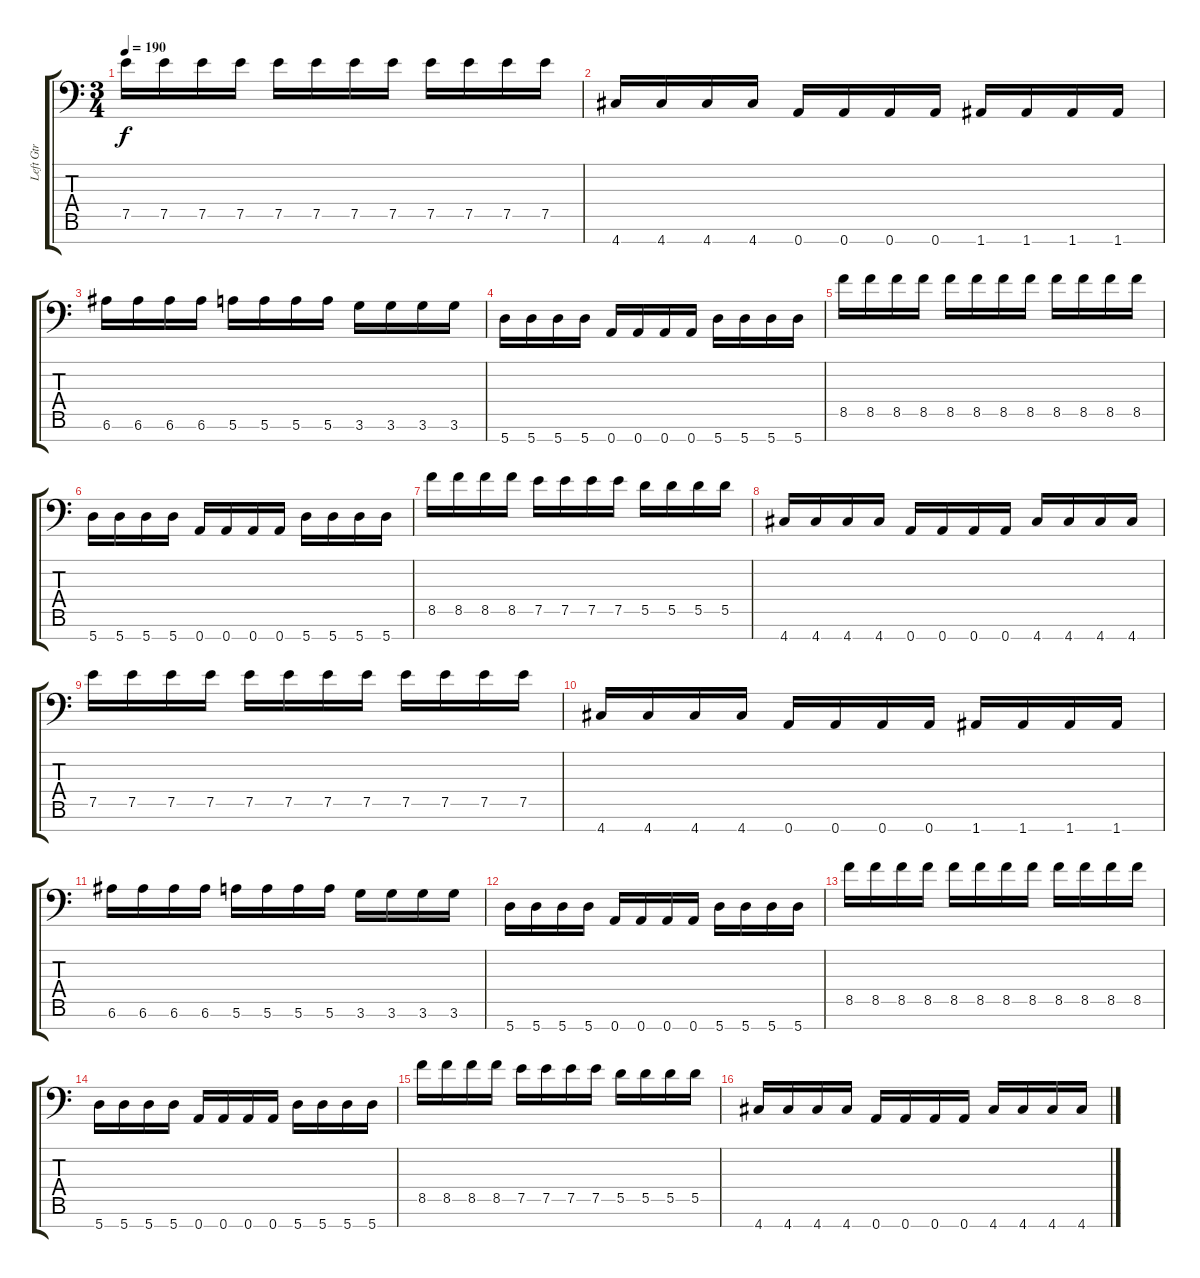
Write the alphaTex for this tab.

\track ("Left Gtr" "Left Gtr") {instrument distortionguitar}
\staff {score tabs}
\tuning (E4 B3 G3 D3 A2 E2 A1) {hide}
\ts (3 4)
\tempo 190
\clef f4
\ks c
7.5.16{dy f} 7.5.16 7.5.16 7.5.16 7.5.16 7.5.16 7.5.16 7.5.16 7.5.16 7.5.16 7.5.16 7.5.16 |
4.7.16 4.7.16 4.7.16 4.7.16 0.7.16 0.7.16 0.7.16 0.7.16 1.7.16 1.7.16 1.7.16 1.7.16 |
6.6.16 6.6.16 6.6.16 6.6.16 5.6.16 5.6.16 5.6.16 5.6.16 3.6.16 3.6.16 3.6.16 3.6.16 |
5.7.16 5.7.16 5.7.16 5.7.16 0.7.16 0.7.16 0.7.16 0.7.16 5.7.16 5.7.16 5.7.16 5.7.16 |
8.5.16 8.5.16 8.5.16 8.5.16 8.5.16 8.5.16 8.5.16 8.5.16 8.5.16 8.5.16 8.5.16 8.5.16 |
5.7.16 5.7.16 5.7.16 5.7.16 0.7.16 0.7.16 0.7.16 0.7.16 5.7.16 5.7.16 5.7.16 5.7.16 |
8.5.16 8.5.16 8.5.16 8.5.16 7.5.16 7.5.16 7.5.16 7.5.16 5.5.16 5.5.16 5.5.16 5.5.16 |
4.7.16 4.7.16 4.7.16 4.7.16 0.7.16 0.7.16 0.7.16 0.7.16 4.7.16 4.7.16 4.7.16 4.7.16 |
7.5.16 7.5.16 7.5.16 7.5.16 7.5.16 7.5.16 7.5.16 7.5.16 7.5.16 7.5.16 7.5.16 7.5.16 |
4.7.16 4.7.16 4.7.16 4.7.16 0.7.16 0.7.16 0.7.16 0.7.16 1.7.16 1.7.16 1.7.16 1.7.16 |
6.6.16 6.6.16 6.6.16 6.6.16 5.6.16 5.6.16 5.6.16 5.6.16 3.6.16 3.6.16 3.6.16 3.6.16 |
5.7.16 5.7.16 5.7.16 5.7.16 0.7.16 0.7.16 0.7.16 0.7.16 5.7.16 5.7.16 5.7.16 5.7.16 |
8.5.16 8.5.16 8.5.16 8.5.16 8.5.16 8.5.16 8.5.16 8.5.16 8.5.16 8.5.16 8.5.16 8.5.16 |
5.7.16 5.7.16 5.7.16 5.7.16 0.7.16 0.7.16 0.7.16 0.7.16 5.7.16 5.7.16 5.7.16 5.7.16 |
8.5.16 8.5.16 8.5.16 8.5.16 7.5.16 7.5.16 7.5.16 7.5.16 5.5.16 5.5.16 5.5.16 5.5.16 |
4.7.16 4.7.16 4.7.16 4.7.16 0.7.16 0.7.16 0.7.16 0.7.16 4.7.16 4.7.16 4.7.16 4.7.16
